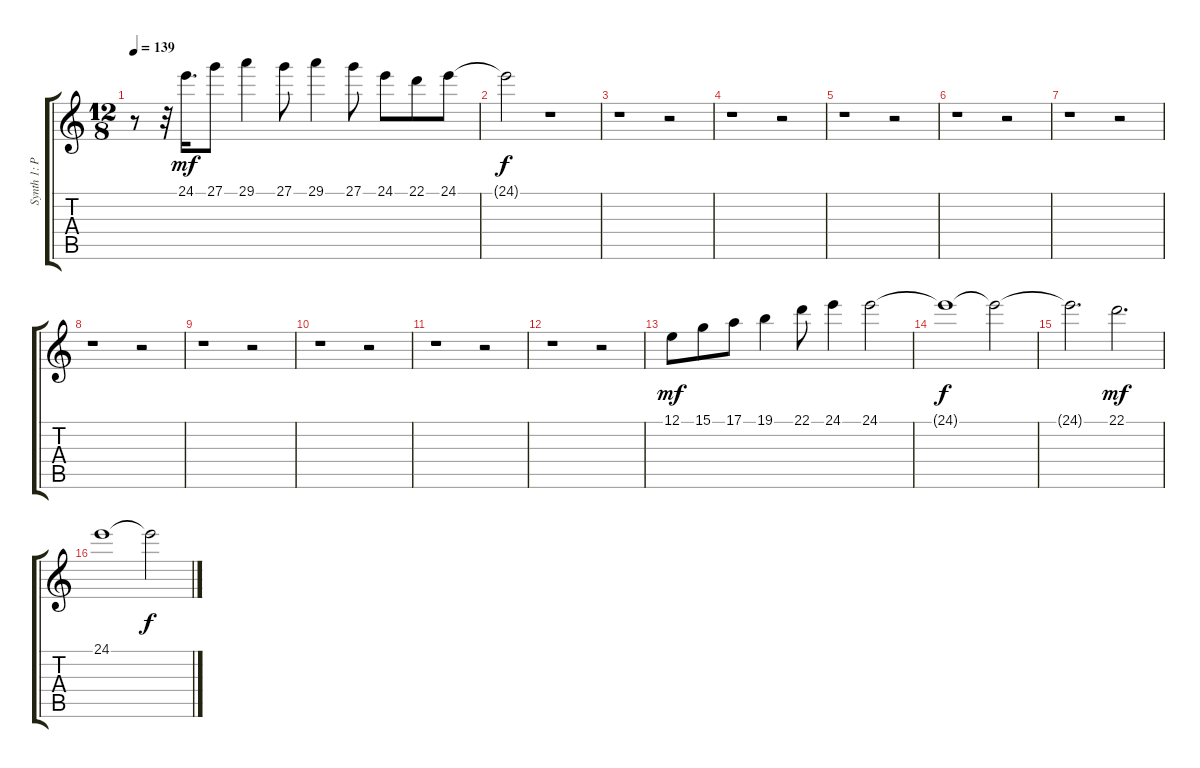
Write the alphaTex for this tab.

\track ("Synth 1: Patrick Moraz" "Synth 1: P") {instrument fx5brightness}
\staff {score tabs}
\tuning (E4 B3 G3 D3 A2 E2) {hide}
\ts (12 8)
\tempo 139
\clef g2
\ks c
r.8{dy f} r.32 24.1.16{d dy mf} 27.1.8 29.1.4 27.1.8 29.1.4 27.1.8 24.1.8 22.1.8 24.1.8 |
24.1{t}.2{dy f} r.1 |
r.1 r.2 |
r.1 r.2 |
r.1 r.2 |
r.1 r.2 |
r.1 r.2 |
r.1 r.2 |
r.1 r.2 |
r.1 r.2 |
r.1 r.2 |
r.1 r.2 |
12.1.8{dy mf} 15.1.8 17.1.8 19.1.4 22.1.8 24.1.4 24.1.2 |
24.1{t}.1{dy f} 24.1{t}.2 |
24.1{t}.2{d} 22.1.2{d dy mf} |
24.1.1 24.1{t}.2{dy f}
